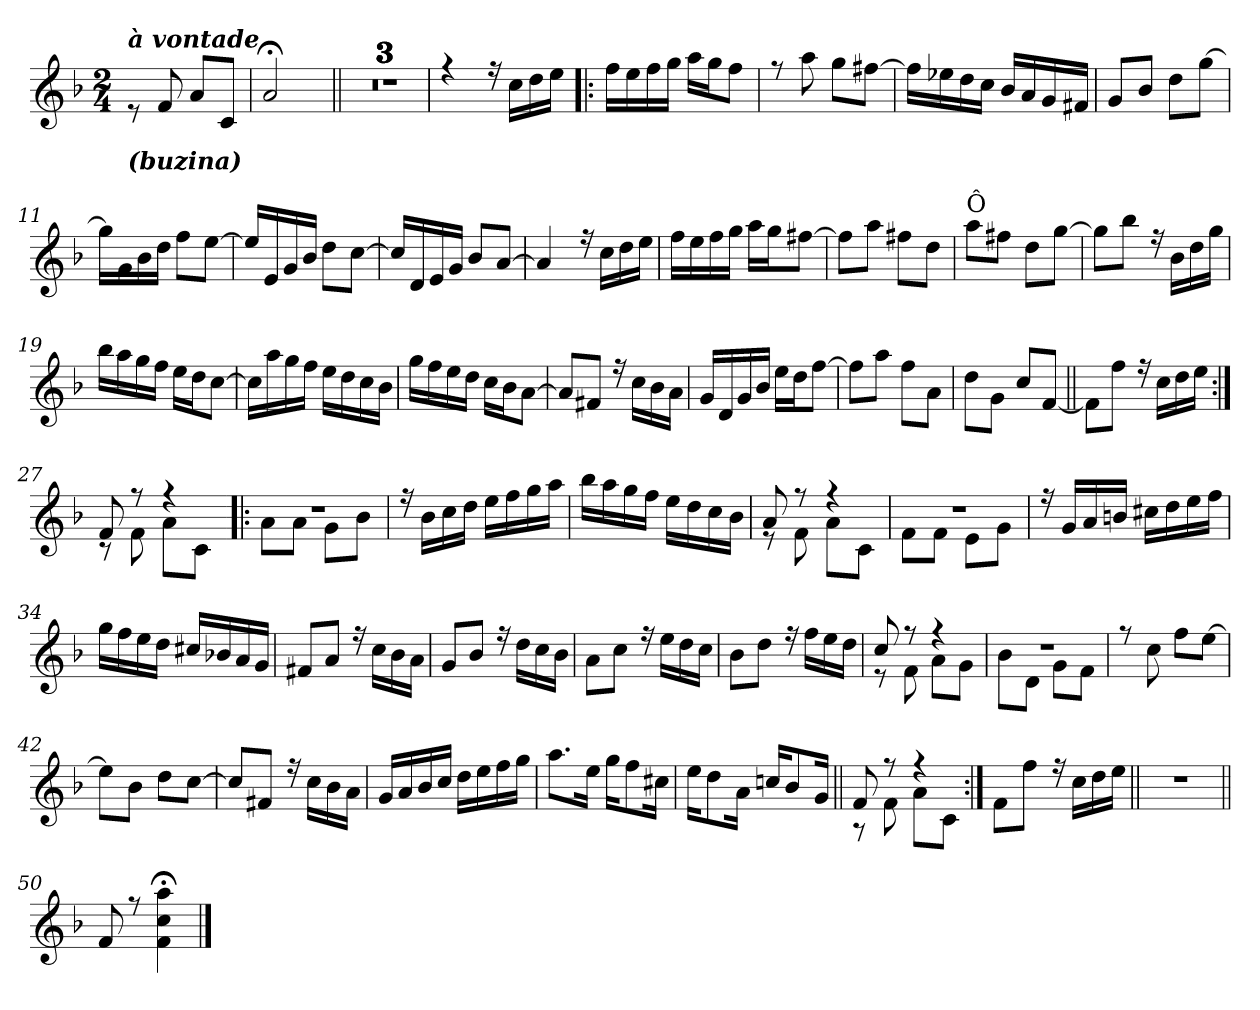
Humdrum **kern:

**kern
*part1
*staff1
*clefG2
*k[b-]
*F:
*M2/4
=1
*^
!LO:TX:b:Bi:t=(buzina)	!
!LO:TX:a:Bi:t=à vontade	!
8re	2ryy
8f!/	.
8a!/L	.
8c!/J	.
=2	=2
2a;<!/	2ryy
=3||	=3||
!LO:TX:a:t=ca. 144	!
!LO:TX:b:Bi:t=percussão	!
*v	*v
2r
=4
2r
=5
2r
=6
*^
4rff	2ryy
16rff	.
16cc\LL	.
16dd\	.
16ee\JJ	.
!!LO:LB:g=z	!!
=7!|:	=7!|:
16ff\LL	2ryy
16ee\	.
16ff\	.
16gg\JJ	.
16aa\LL	.
16gg\J	.
8ff\J	.
=8	=8
8rff	2ryy
8aa\	.
8gg\L	.
[<8ff#X\J	.
=9	=9
16ff#\LL]	2ryy
16ee-X\	.
16dd\	.
16cc\JJ	.
16b-/LL	.
16a/	.
16g/	.
16f#X/JJ	.
=10	=10
8g/L	2ryy
8b-/J	.
8dd\L	.
[<8gg\J	.
!!LO:LB:g=z	!!
=11	=11
16gg\LL]	2ryy
16g\	.
16b-\	.
16dd\JJ	.
8ff\L	.
[<8ee\J	.
=12	=12
16ee/LL]	2ryy
16e/	.
16g/	.
16b-/JJ	.
8dd\L	.
[<8cc\J	.
=13	=13
16cc/LL]	2ryy
16d/	.
16e/	.
16g/JJ	.
8b-/L	.
[>8a/J	.
=14	=14
4a/]	4ryy
16rff	4ryy
16cc\LL	.
16dd\	.
16ee\JJ	.
!!LO:LB:g=z	!!
=15	=15
16ff\LL	2ryy
16ee\	.
16ff\	.
16gg\JJ	.
16aa\LL	.
16gg\J	.
[<8ff#X\J	.
=16	=16
8ff#\L]	2ryy
8aa\J	.
8ff#X\L	.
8dd\J	.
=17	=17
!LO:TX:a:t=Ô	!
8aa\L	2ryy
8ff#X\J	.
8dd\L	.
[<8gg\J	.
=18	=18
8gg\L]	2ryy
8bb-\J	.
16rff	.
16b-\LL	.
16dd\	.
16gg\JJ	.
!!LO:LB:g=z	!!
=19	=19
16bb-\LL	4ryy
16aa\	.
16gg\	.
16ff\JJ	.
16ee\LL	4ryy
16dd\J	.
[<8cc\J	.
=20	=20
16cc\LL]	4ryy
16aa\	.
16gg\	.
16ff\JJ	.
16ee\LL	4ryy
16dd\	.
16cc\	.
16b-\JJ	.
=21	=21
16gg\LL	4ryy
16ff\	.
16ee\	.
16dd\JJ	.
16cc\LL	4ryy
16b-\J	.
[<8a\J	.
=22	=22
8a/L]	2ryy
8f#X/J	.
16rff	.
16cc\LL	.
16b-\	.
16a\JJ	.
!!LO:LB:g=z	!!
=23	=23
16g/LL	4ryy
16d/	.
16g/	.
16b-/JJ	.
16ee\LL	4ryy
16dd\J	.
[<8ff\J	.
=24	=24
8ff\L]	4ryy
8aa\J	.
8ff\L	4ryy
8a\J	.
=25	=25
8dd\L	4ryy
8g\J	.
8cc/L	4ryy
[>8f/J	.
=26||	=26||
8f\L]	2ryy
8ff\J	.
16rff	.
16cc\LL	.
16dd\	.
16ee\JJ	.
=27:|!	=27:|!
*	*^
8f/	8rB	2ryy
8rff	8f!\	.
4rff	8a!\L	.
.	8c!\J	.
!!LO:LB:g=z	!!	!!
=28!|:	=28!|:	=28!|:
!LO:N:vis=1	!	!
2rdd	8a!\L	2ryy
.	8a!\J	.
.	8g!\L	.
.	8b-!\J	.
*	*v	*v
=29	=29
16rff	2ryy
16b-\LL	.
16cc\	.
16dd\JJ	.
16ee\LL	.
16ff\	.
16gg\	.
16aa\JJ	.
=30	=30
16bb-\LL	2ryy
16aa\	.
16gg\	.
16ff\JJ	.
16ee\LL	.
16dd\	.
16cc\	.
16b-\JJ	.
=31	=31
*	*^
8a/	8rd	2ryy
8rff	8f!\	.
4rff	8a!\L	.
.	8c!\J	.
!!LO:LB:g=z	!!	!!
=32	=32	=32
!LO:N:vis=1	!	!
2rdd	8f!\L	2ryy
.	8f!\J	.
.	8e!\L	.
.	8g!\J	.
*	*v	*v
=33	=33
16rff	2ryy
16g/LL	.
16a/	.
16bn/JJ	.
16cc#X\LL	.
16dd\	.
16ee\	.
16ff\JJ	.
=34	=34
16gg\LL	2ryy
16ff\	.
16ee\	.
16dd\JJ	.
16cc#X/LL	.
16b-X/	.
16a/	.
16g/JJ	.
=35	=35
8f#X/L	2ryy
8a/J	.
16rff	.
16cc\LL	.
16b-\	.
16a\JJ	.
!!LO:PB:g=z	!!
=36	=36
8g/L	4ryy
8b-/J	.
16rff	4ryy
16dd\LL	.
16cc\	.
16b-\JJ	.
=37	=37
8a\L	2ryy
8cc\J	.
16rff	.
16ee\LL	.
16dd\	.
16cc\JJ	.
=38	=38
8b-\L	2ryy
8dd\J	.
16rff	.
16ff\LL	.
16ee\	.
16dd\JJ	.
=39	=39
*	*^
8cc/	8re	2ryy
8rff	8f!\	.
4rff	8a!\L	.
.	8g!\J	.
!!LO:LB:g=z	!!	!!
=40	=40	=40
!LO:N:vis=1	!	!
2rdd	8b-!\L	4ryy
.	8d!\J	.
.	8g!\L	4ryy
.	8f!\J	.
*	*v	*v
=41	=41
8rff	2ryy
8cc\	.
8ff\L	.
[<8ee\J	.
=42	=42
8ee\L]	2ryy
8b-\J	.
8dd\L	.
[<8cc\J	.
=43	=43
8cc/L]	2ryy
8f#X/J	.
16rff	.
16cc\LL	.
16b-\	.
16a\JJ	.
!!LO:LB:g=z	!!
=44	=44
16g/LL	4ryy
16a/	.
16b-/	.
16cc/JJ	.
16dd\LL	4ryy
16ee\	.
16ff\	.
16gg\JJ	.
=45	=45
8.aa\L	4ryy
16ee\Jk	.
16gg\KL	4ryy
8ff\	.
16cc#X\Jk	.
=46	=46
16ee\KL	4ryy
8dd\	.
16a\Jk	.
16ccn/KL	4ryy
8b-/	.
16g/Jk	.
=47||	=47||
*	*^
8f/	8rA	2ryy
8rff	8f!\	.
4rff	8a!\L	.
.	8c!\J	.
*	*v	*v
!!LO:LB:g=z
=48:|!	=48:|!
8f\L	2ryy
8ff\J	.
16rff	.
16cc\LL	.
16dd\	.
16ee\JJ	.
*v	*v
=49||
*stria0
(<2r
=50||
*stria5
*^
8f/)	2ryy
8rff	.
4f\;< 4cc\;< 4aa\;<	.
*v	*v
==
*-
